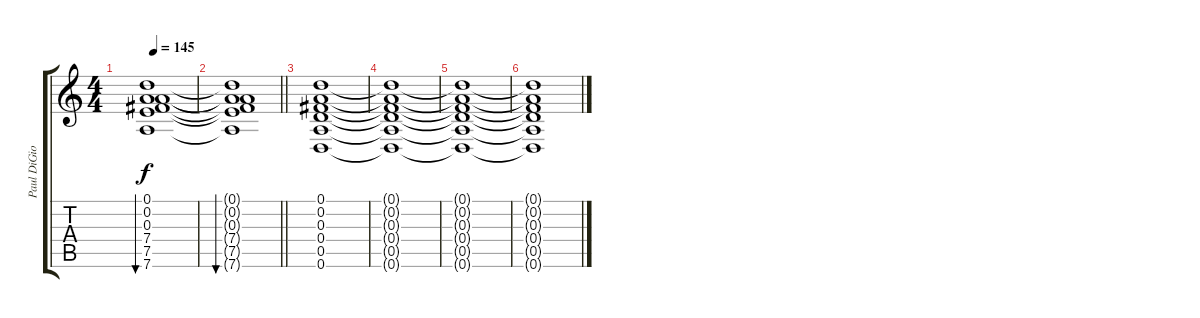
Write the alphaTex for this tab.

\track ("Paul DiGiovanni (Lead Guitar)" "Paul DiGio") {instrument acousticguitarsteel}
\staff {score tabs}
\tuning (D4 A3 Gb3 D3 A2 D2) {hide}
\ts (4 4)
\tempo 145
\clef g2
\ks c
(0.1 0.2 0.3 7.4 7.5 7.6).1{bu 240 dy f} |
\barLineRight lightlight
(0.1{t} 0.2{t} 0.3{t} 7.4{t} 7.5{t} 7.6{t}).1{bu 240} |
(0.1 0.2 0.3 0.4 0.5 0.6).1 |
(0.1{t} 0.2{t} 0.3{t} 0.4{t} 0.5{t} 0.6{t}).1 |
(0.1{t} 0.2{t} 0.3{t} 0.4{t} 0.5{t} 0.6{t}).1 |
(0.1{t} 0.2{t} 0.3{t} 0.4{t} 0.5{t} 0.6{t}).1
